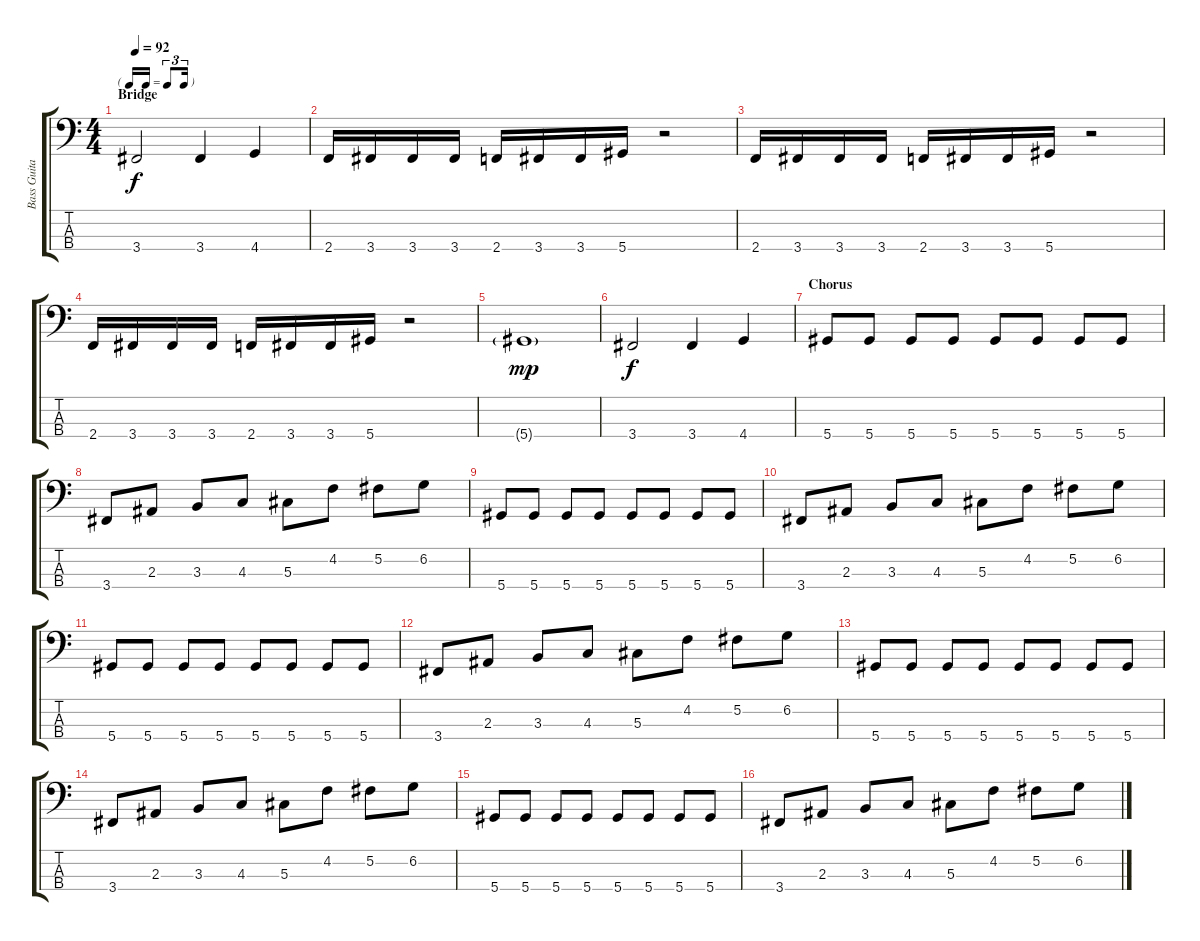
\track ("Bass Guitar" "Bass Guita") {instrument electricbasspick}
\staff {score tabs}
\tuning (Gb2 Db2 Ab1 Eb1) {hide}
\ts (4 4)
\tf triplet16th
\section ("" "Bridge")
\tempo 92
\clef f4
\ks c
3.4.2{dy f} 3.4.4 4.4.4 |
2.4.16 3.4.16 3.4.16 3.4.16 2.4.16 3.4.16 3.4.16 5.4.16 r.2 |
2.4.16 3.4.16 3.4.16 3.4.16 2.4.16 3.4.16 3.4.16 5.4.16 r.2 |
2.4.16 3.4.16 3.4.16 3.4.16 2.4.16 3.4.16 3.4.16 5.4.16 r.2 |
5.4{g}.1{dy mp} |
3.4.2{dy f} 3.4.4 4.4.4 |
\section ("" "Chorus")
5.4.8 5.4.8 5.4.8 5.4.8 5.4.8 5.4.8 5.4.8 5.4.8 |
3.4.8 2.3.8 3.3.8 4.3.8 5.3.8 4.2.8 5.2.8 6.2.8 |
5.4.8 5.4.8 5.4.8 5.4.8 5.4.8 5.4.8 5.4.8 5.4.8 |
3.4.8 2.3.8 3.3.8 4.3.8 5.3.8 4.2.8 5.2.8 6.2.8 |
5.4.8 5.4.8 5.4.8 5.4.8 5.4.8 5.4.8 5.4.8 5.4.8 |
3.4.8 2.3.8 3.3.8 4.3.8 5.3.8 4.2.8 5.2.8 6.2.8 |
5.4.8 5.4.8 5.4.8 5.4.8 5.4.8 5.4.8 5.4.8 5.4.8 |
3.4.8 2.3.8 3.3.8 4.3.8 5.3.8 4.2.8 5.2.8 6.2.8 |
5.4.8 5.4.8 5.4.8 5.4.8 5.4.8 5.4.8 5.4.8 5.4.8 |
3.4.8 2.3.8 3.3.8 4.3.8 5.3.8 4.2.8 5.2.8 6.2.8
